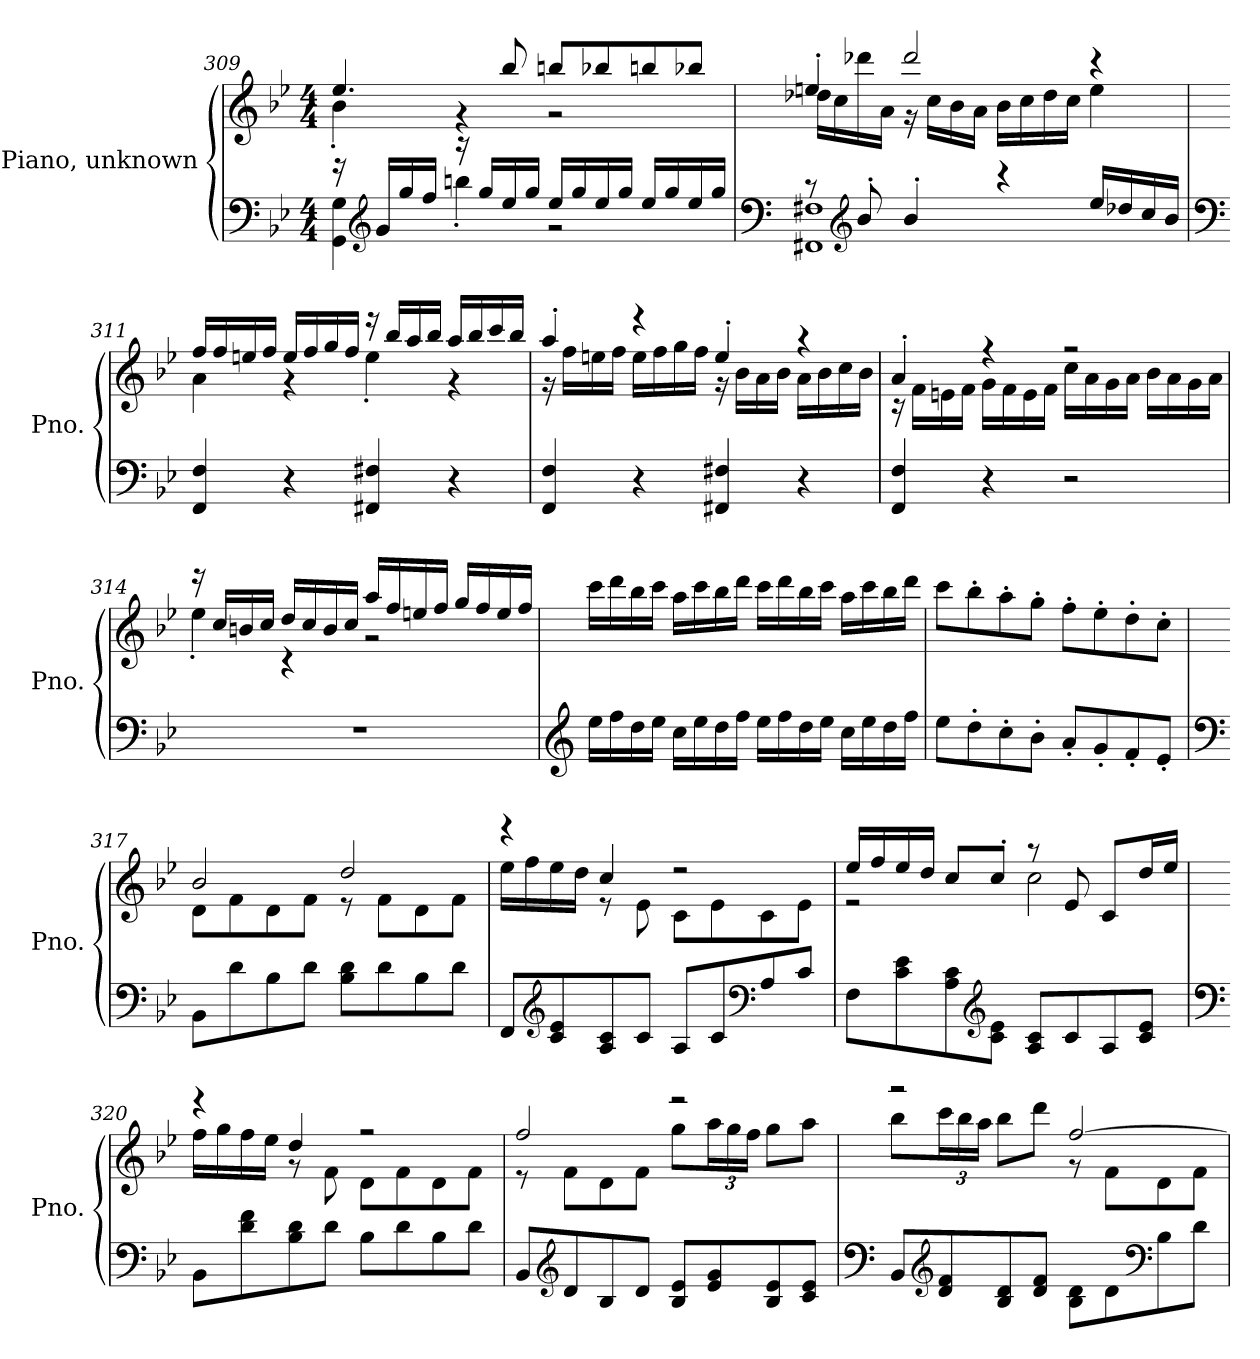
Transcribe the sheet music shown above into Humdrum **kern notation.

**kern	**kern
*part1	*part1
*staff2	*staff1
*I"Piano, unknown	*
*I'Pno.	*
*clefF4	*clefG2
*k[b-e-]	*k[b-e-]
*M4/4	*M4/4
=309	=309
*^	*^
16r	4GG\ 4G\	4.ee-/	4b-'\
*clefG2	*	*	*
16g/LL	.	.	.
16gg/	.	.	.
16ff/JJ	.	.	.
16r	4bbn'\	.	4r
16gg/LL	.	.	.
16ee-/	.	8bb-/	.
16gg/JJ	.	.	.
16ee-/LL	2r	8bbn/L	2r
16gg/	.	.	.
16ee-/	.	8bb-X/	.
16gg/JJ	.	.	.
16ee-/LL	.	8bbn/	.
16gg/	.	.	.
16ee-/	.	8bb-X/J	.
16gg/JJ	.	.	.
!!LO:LB:g=z	!!
=310	=310	=310	=310
*clefF4	*	*	*
8r	1FF#X 1F#X	4een'/	16dd-X\LL
.	.	.	16cc\
*clefG2	*	*	*
8b-'/	.	.	16ddd-X\
.	.	.	16a\JJ
4b-'/	.	2ddd-/	16r
.	.	.	16cc\LL
.	.	.	16b-\
.	.	.	16a\JJ
4r	.	.	16b-\LL
.	.	.	16cc\
.	.	.	16dd-\
.	.	.	16cc\JJ
16ee-/LL	.	4r	4ee\
16dd-X/	.	.	.
16cc/	.	.	.
16b-/JJ	.	.	.
*v	*v	*	*
=311	=311	=311
*clefF4	*	*
4FF/ 4F/	16ff/LL	4a\
.	16ff/	.
.	16een/	.
.	16ff/JJ	.
4r	16ee/LL	4r
.	16ff/	.
.	16gg/	.
.	16ff/JJ	.
4FF#X/ 4F#X/	16r	4ee'\
.	16bb-/LL	.
.	16aa/	.
.	16bb-/JJ	.
4r	16aa/LL	4r
.	16bb-/	.
.	16ccc/	.
.	16bb-/JJ	.
!!LO:PB:g=z	!!
=312	=312	=312
4FF/ 4F/	4aa'/	16r
.	.	16ff\LL
.	.	16een\
.	.	16ff\JJ
4r	4r	16ee\LL
.	.	16ff\
.	.	16gg\
.	.	16ff\JJ
4FF#X/ 4F#X/	4ee'/	16r
.	.	16b-\LL
.	.	16a\
.	.	16b-\JJ
4r	4r	16a\LL
.	.	16b-\
.	.	16cc\
.	.	16b-\JJ
=313	=313	=313
4FF/ 4F/	4a'/	16r
.	.	16f\LL
.	.	16en\
.	.	16f\JJ
4r	4r	16g\LL
.	.	16f\
.	.	16e\
.	.	16f\JJ
2r	2r	16cc\LL
.	.	16a\
.	.	16g\
.	.	16a\JJ
.	.	16b-\LL
.	.	16a\
.	.	16g\
.	.	16a\JJ
!!LO:LB:g=z	!!
=314	=314	=314
1r	16r	4ee-'\
.	16cc/LL	.
.	16bn/	.
.	16cc/JJ	.
.	16dd/LL	4r
.	16cc/	.
.	16b/	.
.	16cc/JJ	.
.	16aa/LL	2r
.	16ff/	.
.	16een/	.
.	16ff/JJ	.
.	16gg/LL	.
.	16ff/	.
.	16ee/	.
.	16ff/JJ	.
*	*v	*v
=315	=315
*clefG2	*
16ee-\LL	16ccc\LL
16ff\	16ddd\
16dd\	16bb-\
16ee-\JJ	16ccc\JJ
16cc\LL	16aa\LL
16ee-\	16ccc\
16dd\	16bb-\
16ff\JJ	16ddd\JJ
16ee-\LL	16ccc\LL
16ff\	16ddd\
16dd\	16bb-\
16ee-\JJ	16ccc\JJ
16cc\LL	16aa\LL
16ee-\	16ccc\
16dd\	16bb-\
16ff\JJ	16ddd\JJ
!!LO:LB:g=z
=316	=316
8ee-\L	8ccc\L
8dd'\	8bb-'\
8cc'\	8aa'\
8b-'\J	8gg'\J
8a'/L	8ff'\L
8g'/	8ee-'\
8f'/	8dd'\
8e-'/J	8cc'\J
=317	=317
*clefF4	*
*	*^
8BB-\L	2b-/	8d\L
8d\	.	8f\
8B-\	.	8d\
8d\J	.	8f\J
8B-\ 8d\L	2dd/	8r
8d\	.	8f\L
8B-\	.	8d\
8d\J	.	8f\J
=318	=318	=318
8FF/L	4r	16ee-\LL
.	.	16ff\
*clefG2	*	*
8c/ 8e-/	.	16ee-\
.	.	16dd\JJ
8A/ 8c/	4cc/	8r
8c/J	.	8e-\
8A/L	2r	8c\L
8c/	.	8e-\
*clefF4	*	*
8A/	.	8c\
8c/J	.	8e-\J
!!LO:LB:g=z	!!
=319	=319	=319
8F\L	16ee-/LL	2r
.	16ff/	.
8c\ 8e-\	16ee-/	.
.	16dd/JJ	.
8A\ 8c\	8cc/L	.
*clefG2	*	*
8c\ 8e-\J	8cc'/J	.
8A/ 8c/L	8r	2cc\
8c/	8e-/	.
8A/	8c/L	.
8c/ 8e-/J	16dd/L	.
.	16ee-/JJ	.
=320	=320	=320
*clefF4	*	*
8BB-\L	4r	16ff\LL
.	.	16gg\
8d\ 8f\	.	16ff\
.	.	16ee-\JJ
8B-\ 8d\	4dd/	8r
8d\J	.	8f\
8B-\L	2r	8d\L
8d\	.	8f\
8B-\	.	8d\
8d\J	.	8f\J
=321	=321	=321
8BB-/L	2ff/	8r
*clefG2	*	*
8d/	.	8f\L
8B-/	.	8d\
8d/J	.	8f\J
8B-/ 8e-/L	2r	8gg\L
*	*	*Xbrackettup
8e-/ 8g/	.	24aa\L
.	.	24gg\
.	.	24ff\JJ
8B-/ 8e-/	.	8gg\L
8c/ 8e-/J	.	8aa\J
!!LO:LB:g=z	!!
=322	=322	=322
*clefF4	*	*
8BB-/L	2r	8bb-\L
*clefG2	*	*
8d/ 8f/	.	24ccc\L
.	.	24bb-\
.	.	24aa\JJ
8B-/ 8d/	.	8bb-\L
8d/ 8f/J	.	8ddd\J
8B-\ 8d\L	[2ff/	8r
8d\	.	8f\L
*clefF4	*	*
8B-\	.	8d\
8d\J	.	8f\J
*	*v	*v
=	=
*-	*-
